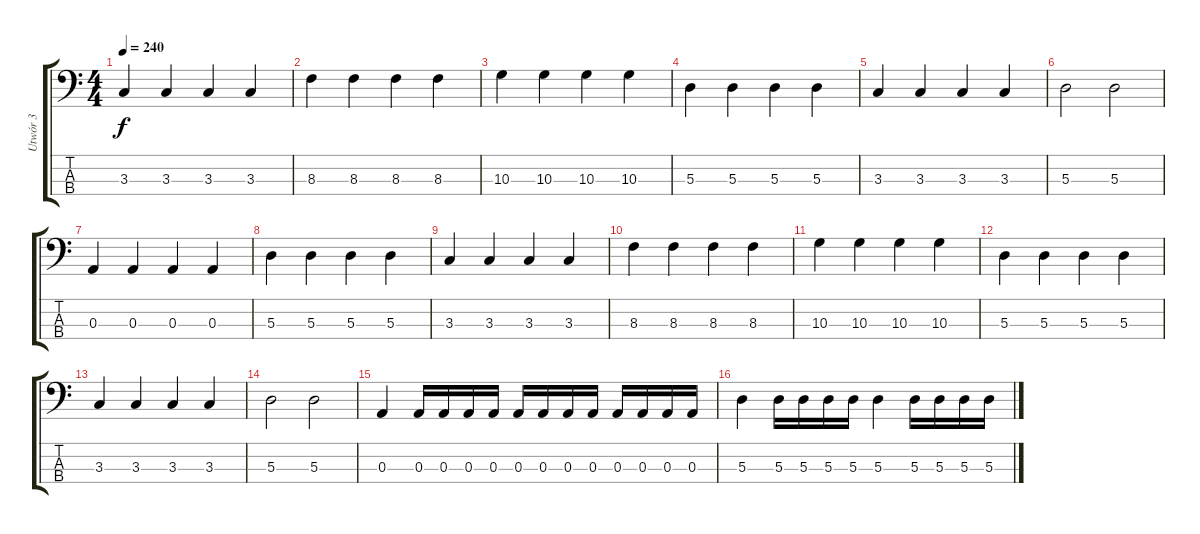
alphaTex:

\track ("Utwór 3" "Utwór 3") {instrument electricbassfinger}
\staff {score tabs}
\tuning (G2 D2 A1 E1) {hide}
\ts (4 4)
\tempo 240
\clef f4
\ks c
3.3.4{dy f} 3.3.4 3.3.4 3.3.4 |
8.3.4 8.3.4 8.3.4 8.3.4 |
10.3.4 10.3.4 10.3.4 10.3.4 |
5.3.4 5.3.4 5.3.4 5.3.4 |
3.3.4 3.3.4 3.3.4 3.3.4 |
5.3.2 5.3.2 |
0.3.4 0.3.4 0.3.4 0.3.4 |
5.3.4 5.3.4 5.3.4 5.3.4 |
3.3.4 3.3.4 3.3.4 3.3.4 |
8.3.4 8.3.4 8.3.4 8.3.4 |
10.3.4 10.3.4 10.3.4 10.3.4 |
5.3.4 5.3.4 5.3.4 5.3.4 |
3.3.4 3.3.4 3.3.4 3.3.4 |
5.3.2 5.3.2 |
0.3.4 0.3.16 0.3.16 0.3.16 0.3.16 0.3.16 0.3.16 0.3.16 0.3.16 0.3.16 0.3.16 0.3.16 0.3.16 |
5.3.4 5.3.16 5.3.16 5.3.16 5.3.16 5.3.4 5.3.16 5.3.16 5.3.16 5.3.16
